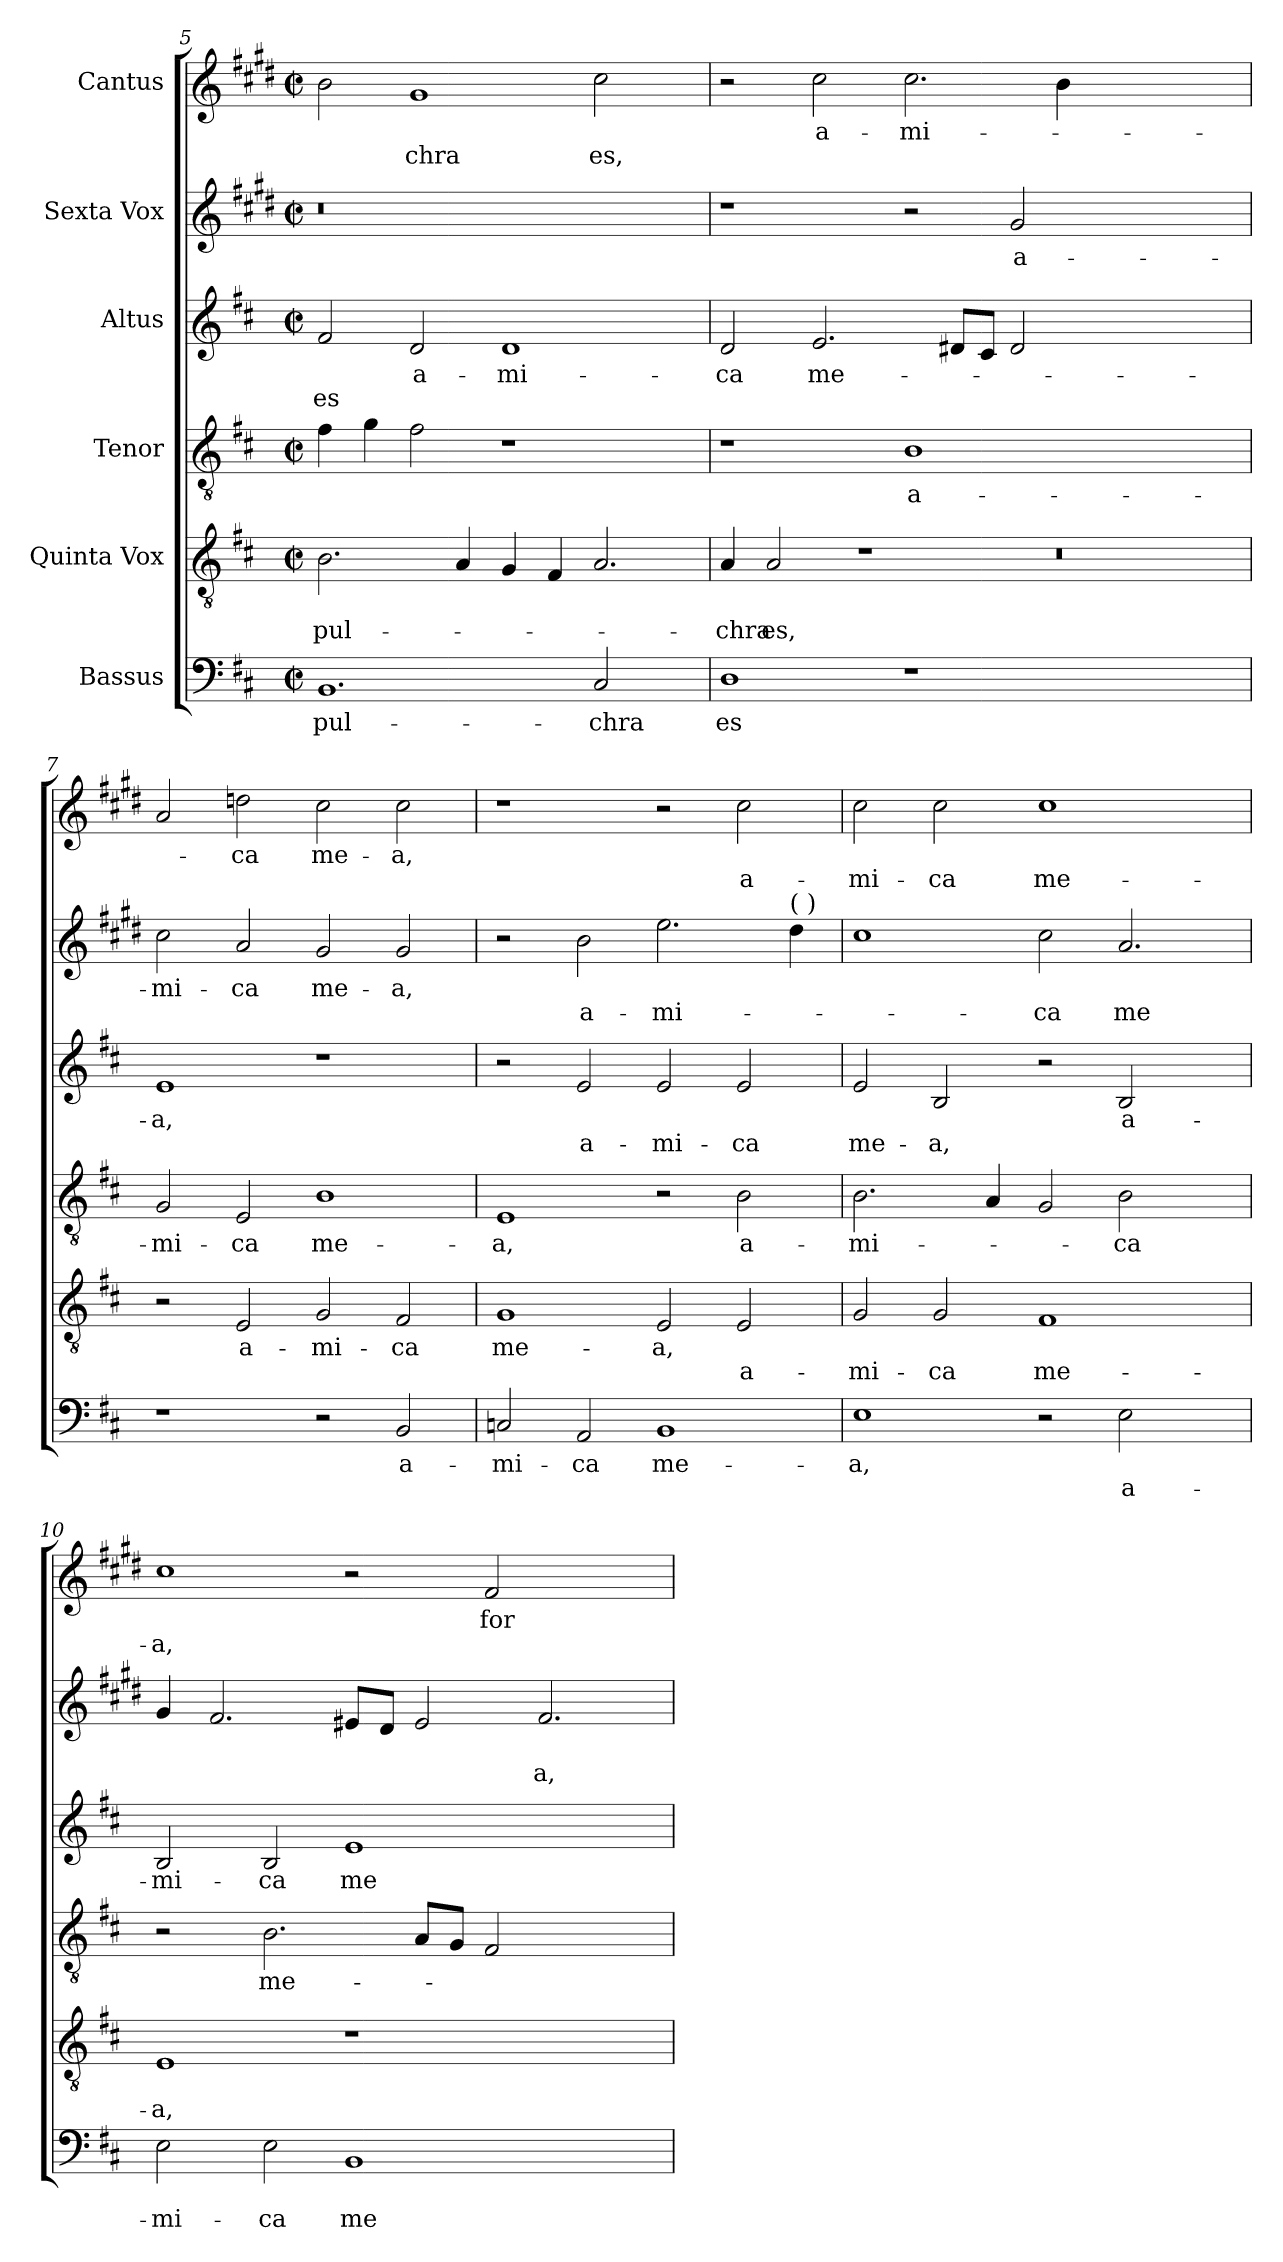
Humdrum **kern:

**kern	**text	**text	**kern	**text	**text	**kern	**text	**kern	**text	**text	**kern	**text	**text	**kern	**text	**text
*part6	*part6	*part6	*part5	*part5	*part5	*part4	*part4	*part3	*part3	*part3	*part2	*part2	*part2	*part1	*part1	*part1
*staff6	*staff6	*staff6	*staff5	*staff5	*staff5	*staff4	*staff4	*staff3	*staff3	*staff3	*staff2	*staff2	*staff2	*staff1	*staff1	*staff1
*I"Bassus	*	*	*I"Quinta Vox	*	*	*I"Tenor	*	*I"Altus	*	*	*I"Sexta Vox	*	*	*I"Cantus	*	*
!!LO:LB:g=z
*clefF4	*	*	*clefGv2	*	*	*clefGv2	*	*clefG2	*	*	*clefG2	*	*	*clefG2	*	*
*	*	*	*	*	*	*	*	*	*	*	*ITrd1c2	*	*	*ITrd1c2	*	*
*k[f#c#]	*	*	*k[f#c#]	*	*	*k[f#c#]	*	*k[f#c#]	*	*	*k[f#c#]	*	*	*k[f#c#]	*	*
*D:	*	*	*D:	*	*	*D:	*	*D:	*	*	*D:	*	*	*D:	*	*
*M4/2	*	*	*M4/2	*	*	*M4/2	*	*M4/2	*	*	*M4/2	*	*	*M4/2	*	*
*met(c|)	*	*	*met(c|)	*	*	*met(c|)	*	*met(c|)	*	*	*met(c|)	*	*	*met(c|)	*	*
=5A	=5A	=5A	=5A	=5A	=5A	=5A	=5A	=5A	=5A	=5A	=5A	=5A	=5A	=5A	=5A	=5A
!	!LO:LY:b	!	!	!	!LO:LY:b	!	!	!	!	!LO:LY:b	!	!	!	!	!	!
1.BB	pul-	.	2.B	.	pul-	4f#	.	2f#	.	es	0r	.	.	2a	.	.
.	.	.	.	.	.	4g	.	.	.	.	.	.	.	.	.	.
!	!	!	!	!	!	!	!	!	!LO:LY:b	!	!	!	!	!	!	!LO:LY:b
.	.	.	.	.	.	2f#	.	2d	a-	.	.	.	.	1f#	.	chra
.	.	.	4A	.	.	.	.	.	.	.	.	.	.	.	.	.
!	!	!	!	!	!	!	!	!	!LO:LY:b	!	!	!	!	!	!	!
.	.	.	4G	.	.	1r	.	1d	-mi-	.	.	.	.	.	.	.
.	.	.	4F#	.	.	.	.	.	.	.	.	.	.	.	.	.
!	!LO:LY:b	!	!	!	!	!	!	!	!	!	!	!	!	!	!	!LO:LY:b
2C#	-chra	.	2.A	.	.	.	.	.	.	.	.	.	.	2b	.	es,
4ryy	.	.	.	.	.	4ryy	.	4ryy	.	.	4ryy	.	.	4ryy	.	.
=6A	=6A	=6A	=6A	=6A	=6A	=6A	=6A	=6A	=6A	=6A	=6A	=6A	=6A	=6A	=6A	=6A
!	!LO:LY:b	!	!	!	!LO:LY:b	!	!	!	!LO:LY:b	!	!	!	!	!	!	!
1D	es	.	4A	.	-chra	1r	.	2d	-ca	.	1r	.	.	2r	.	.
!	!	!	!	!	!LO:LY:b	!	!	!	!	!	!	!	!	!	!	!
.	.	.	2A	.	es,	.	.	.	.	.	.	.	.	.	.	.
!	!	!	!	!	!	!	!	!	!LO:LY:b	!	!	!	!	!	!LO:LY:b	!
.	.	.	.	.	.	.	.	2.e	me-	.	.	.	.	2b	a-	.
.	.	.	1r	.	.	.	.	.	.	.	.	.	.	.	.	.
!	!	!	!	!	!	!	!LO:LY:b	!	!	!	!	!	!	!	!LO:LY:b	!
1r	.	.	.	.	.	1B	a-	.	.	.	2r	.	.	2.b	-mi-	.
.	.	.	.	.	.	.	.	8d#L	.	.	.	.	.	.	.	.
.	.	.	.	.	.	.	.	8c#J	.	.	.	.	.	.	.	.
!	!	!	!	!	!	!	!	!	!	!	!	!LO:LY:b	!	!	!	!
.	.	.	.	.	.	.	.	2d#	.	.	2f#	a-	.	.	.	.
.	.	.	0r	.	.	.	.	.	.	.	.	.	.	4a	.	.
1..ryy	.	.	.	.	.	1..ryy	.	1..ryy	.	.	1..ryy	.	.	1..ryy	.	.
=7	=7	=7	=7	=7	=7	=7	=7	=7	=7	=7	=7	=7	=7	=7	=7	=7
!	!	!	!	!	!	!	!LO:LY:b	!	!LO:LY:b	!	!	!LO:LY:b	!	!	!	!
1r	.	.	2r	.	.	2G	-mi-	1e	-a,	.	2b	-mi-	.	2g	.	.
!	!	!	!	!LO:LY:b	!	!	!LO:LY:b	!	!	!	!	!LO:LY:b	!	!	!LO:LY:b	!
.	.	.	2E	a-	.	2E	-ca	.	.	.	2g	-ca	.	2cc	-ca	.
!	!	!	!	!LO:LY:b	!	!	!LO:LY:b	!	!	!	!	!LO:LY:b	!	!	!LO:LY:b	!
2r	.	.	2G	-mi-	.	1B	me-	1r	.	.	2f#	me-	.	2b	me-	.
!	!LO:LY:b	!	!	!LO:LY:b	!	!	!	!	!	!	!	!LO:LY:b	!	!	!LO:LY:b	!
2BB	a-	.	2F#	-ca	.	.	.	.	.	.	2f#	-a,	.	2b	-a,	.
=8	=8	=8	=8	=8	=8	=8	=8	=8	=8	=8	=8	=8	=8	=8	=8	=8
!	!LO:LY:b	!	!	!LO:LY:b	!	!	!LO:LY:b	!	!	!	!	!	!	!	!	!
2Cn	-mi-	.	1G	me-	.	1E	-a,	2r	.	.	2r	.	.	1r	.	.
!	!LO:LY:b	!	!	!	!	!	!	!	!	!LO:LY:b	!	!	!LO:LY:b	!	!	!
2AA	-ca	.	.	.	.	.	.	2e	.	a-	2a	.	a-	.	.	.
!	!LO:LY:b	!	!	!LO:LY:b	!	!	!	!	!	!LO:LY:b	!	!	!LO:LY:b	!	!	!
1BB	me-	.	2E	-a,	.	2r	.	2e	.	-mi-	2.dd	.	-mi-	2r	.	.
!	!	!	!	!	!LO:LY:b	!	!LO:LY:b	!	!	!LO:LY:b	!	!	!	!	!	!LO:LY:b
.	.	.	2E	.	a-	2B	a-	2e	.	-ca	.	.	.	2b	.	a-
!	!	!	!	!	!	!	!	!	!	!	!LO:TX:a:t=(  )	!	!	!	!	!
.	.	.	.	.	.	.	.	.	.	.	4cc#	.	.	.	.	.
=9A	=9A	=9A	=9A	=9A	=9A	=9A	=9A	=9A	=9A	=9A	=9A	=9A	=9A	=9A	=9A	=9A
!	!LO:LY:b	!	!	!	!LO:LY:b	!	!LO:LY:b	!	!	!LO:LY:b	!	!	!	!	!	!LO:LY:b
1E	-a,	.	2G	.	-mi-	2.B	-mi-	2e	.	me-	1b	.	.	2b	.	-mi-
!	!	!	!	!	!LO:LY:b	!	!	!	!	!LO:LY:b	!	!	!	!	!	!LO:LY:b
.	.	.	2G	.	-ca	.	.	2B	.	-a,	.	.	.	2b	.	-ca
.	.	.	.	.	.	4A	.	.	.	.	.	.	.	.	.	.
!	!	!	!	!	!LO:LY:b	!	!	!	!	!	!	!	!LO:LY:b	!	!	!LO:LY:b
2r	.	.	1F#	.	me-	2G	.	2r	.	.	2b	.	-ca	1b	.	me-
!	!	!LO:LY:b	!	!	!	!	!LO:LY:b	!	!LO:LY:b	!	!	!	!LO:LY:b	!	!	!
2E	.	a-	.	.	.	2B	-ca	2B	a-	.	2.g	.	me	.	.	.
4ryy	.	.	4ryy	.	.	4ryy	.	4ryy	.	.	.	.	.	4ryy	.	.
=10A	=10A	=10A	=10A	=10A	=10A	=10A	=10A	=10A	=10A	=10A	=10A	=10A	=10A	=10A	=10A	=10A
!	!	!LO:LY:b	!	!	!LO:LY:b	!	!	!	!LO:LY:b	!	!	!	!	!	!	!LO:LY:b
2E	.	-mi-	1E	.	-a,	2r	.	2B	-mi-	.	4f#	.	.	1b	.	-a,
.	.	.	.	.	.	.	.	.	.	.	2.e	.	.	.	.	.
!	!	!LO:LY:b	!	!	!	!	!LO:LY:b	!	!LO:LY:b	!	!	!	!	!	!	!
2E	.	-ca	.	.	.	2.B	me-	2B	-ca	.	.	.	.	.	.	.
!	!	!LO:LY:b	!	!	!	!	!	!	!LO:LY:b	!	!	!	!	!	!	!
1BB	.	me-	1r	.	.	.	.	1e	me-	.	8d#L	.	.	2r	.	.
.	.	.	.	.	.	.	.	.	.	.	8c#J	.	.	.	.	.
.	.	.	.	.	.	8AL	.	.	.	.	2d#	.	.	.	.	.
.	.	.	.	.	.	8GJ	.	.	.	.	.	.	.	.	.	.
!	!	!	!	!	!	!	!	!	!	!	!	!	!	!	!LO:LY:b	!
.	.	.	.	.	.	2F#	.	.	.	.	.	.	.	2e	for-	.
!	!	!	!	!	!	!	!	!	!	!	!	!	!LO:LY:b	!	!	!
.	.	.	.	.	.	.	.	.	.	.	2.e	.	a,	.	.	.
2ryy	.	.	2ryy	.	.	2ryy	.	2ryy	.	.	.	.	.	2ryy	.	.
=	=	=	=	=	=	=	=	=	=	=	=	=	=	=	=	=
*-	*-	*-	*-	*-	*-	*-	*-	*-	*-	*-	*-	*-	*-	*-	*-	*-
